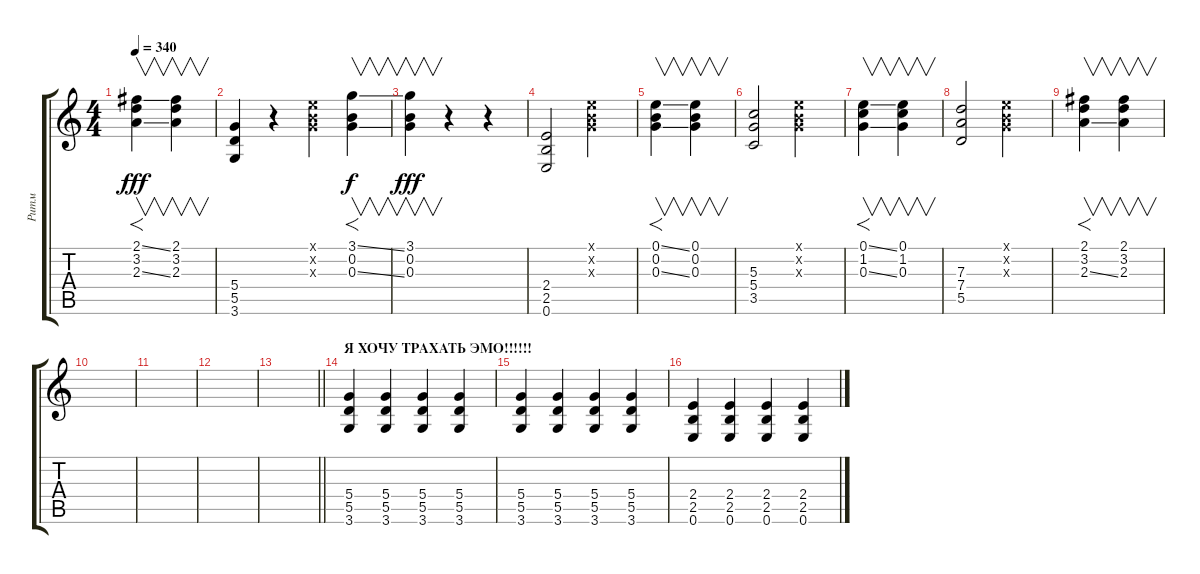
\track ("Ритм" "Ритм") {instrument distortionguitar}
\staff {score tabs}
\tuning (E4 B3 G3 D3 A2 E2) {hide}
\ts (4 4)
\tempo 340
\clef g2
\ks c
(2.1{ss} 3.2 2.3{ss}).4{f v dy fff} (2.1 3.2 2.3).4{v} |
(5.4 5.5 3.6).4 r.4 (0.1{x} 0.2{x} 0.3{x}).4 (3.1{ss} 0.2 0.3{ss}).4{f v dy f} |
(3.1 0.2 0.3).4{v dy fff} r.4 r.4 |
(2.4 2.5 0.6).2 (0.1{x} 0.2{x} 0.3{x}).2 |
(0.1{ss} 0.2 0.3{ss}).4{f v} (0.1 0.2 0.3).4{v} |
(5.3 5.4 3.5).2 (0.1{x} 0.2{x} 0.3{x}).2 |
(0.1{ss} 1.2 0.3{ss}).4{f v} (0.1 1.2 0.3).4{v} |
(7.3 7.4 5.5).2 (0.1{x} 0.2{x} 0.3{x}).2 |
(2.1 3.2 2.3{ss}).4{f v} (2.1 3.2 2.3).4{v} |
|
|
|
\barLineRight lightlight
|
\section ("" "Я ХОЧУ ТРАХАТЬ ЭМО!!!!!!")
(5.4 5.5 3.6).4 (5.4 5.5 3.6).4 (5.4 5.5 3.6).4 (5.4 5.5 3.6).4 |
(5.4 5.5 3.6).4 (5.4 5.5 3.6).4 (5.4 5.5 3.6).4 (5.4 5.5 3.6).4 |
(2.4 2.5 0.6).4 (2.4 2.5 0.6).4 (2.4 2.5 0.6).4 (2.4 2.5 0.6).4
